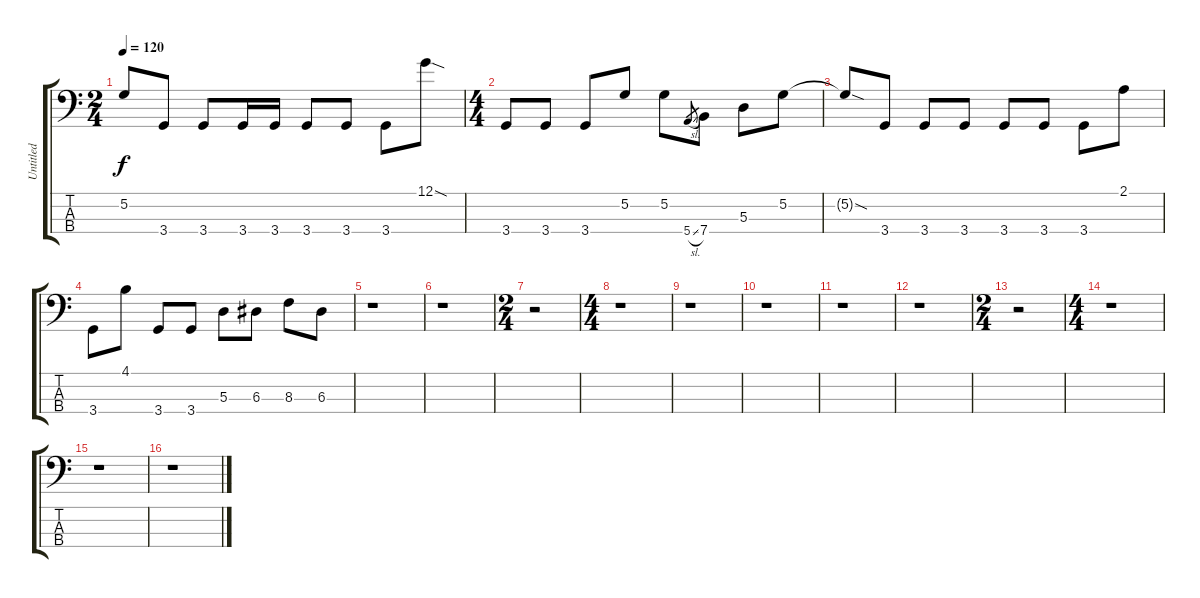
\track ("Untitled" "Untitled") {instrument electricbassfinger}
\staff {score tabs}
\tuning (G2 D2 A1 E1) {hide}
\ts (2 4)
\tempo 120
\clef f4
\ks c
5.2{t}.8{dy f} 3.4.8 3.4.8 3.4.16 3.4.16 3.4.8 3.4.8 3.4.8 12.1{sod}.8 |
\ts (4 4)
3.4.8 3.4.8 3.4.8 5.2.8 5.2.8 5.4{sl}.8{gr} 7.4.8 5.3.8 5.2.8 |
5.2{sod t}.8 3.4.8 3.4.8 3.4.8 3.4.8 3.4.8 3.4.8 2.1.8 |
3.4.8 4.1.8 3.4.8 3.4.8 5.3.8 6.3.8 8.3.8 6.3.8 |
r.1 |
r.1 |
\ts (2 4)
r.2 |
\ts (4 4)
r.1 |
r.1 |
r.1 |
r.1 |
r.1 |
\ts (2 4)
r.2 |
\ts (4 4)
r.1 |
r.1 |
r.1
